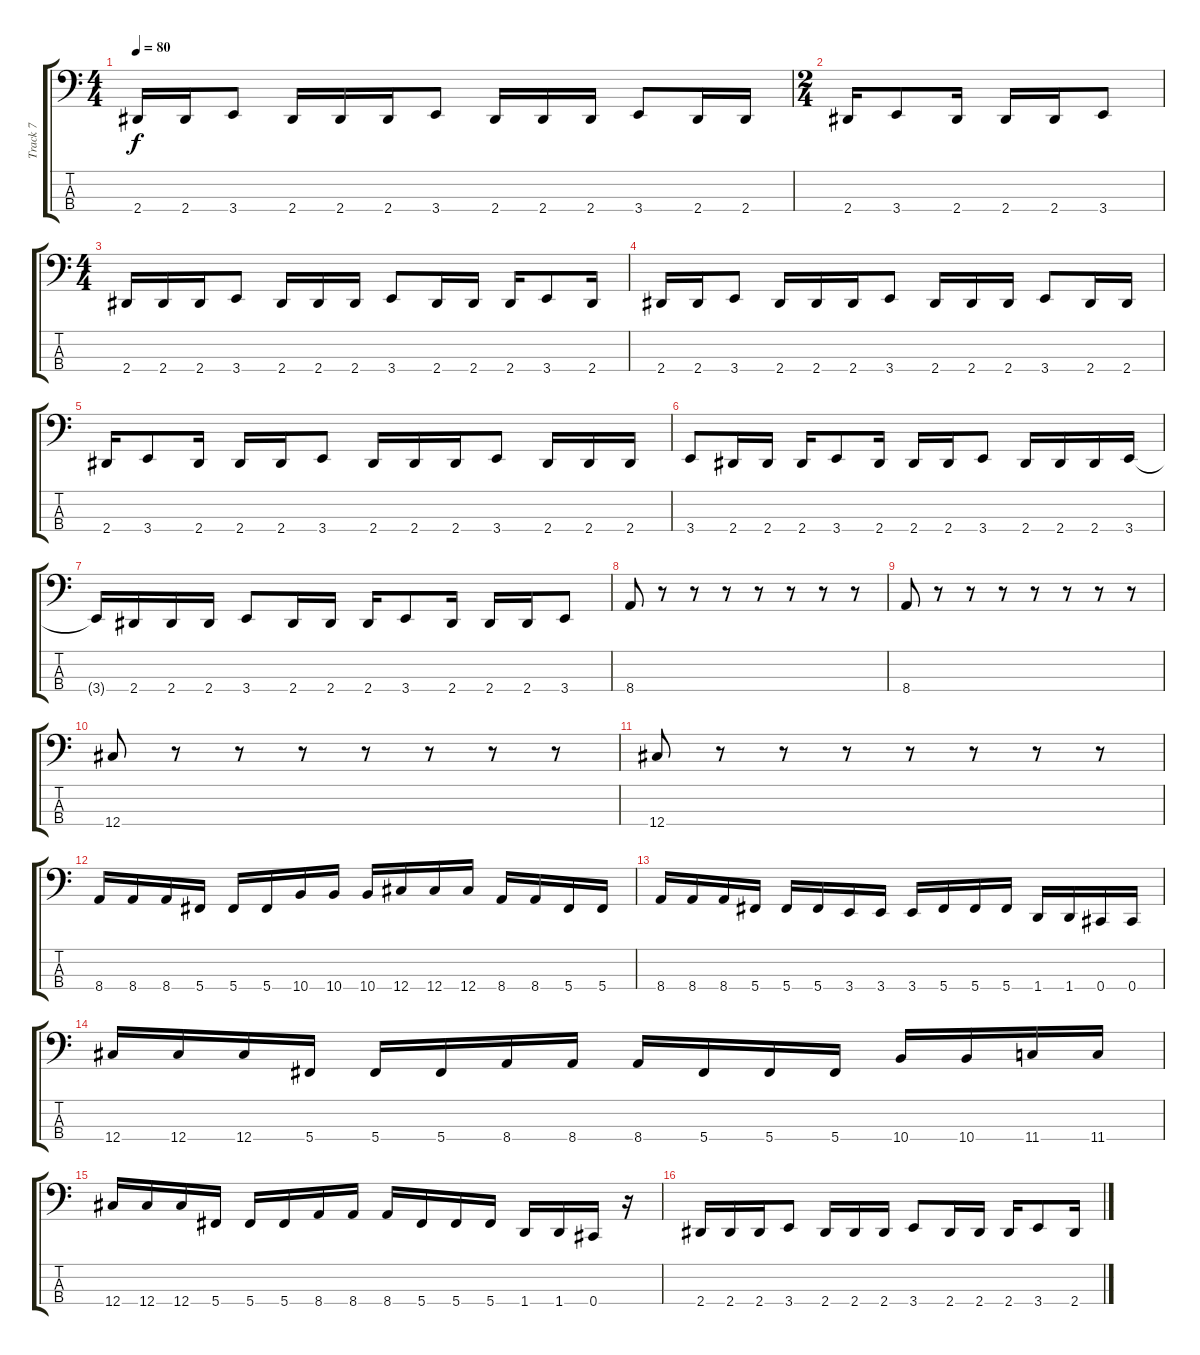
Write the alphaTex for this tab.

\track ("Track 7" "Track 7") {instrument slapbass2}
\staff {score tabs}
\tuning (Gb2 Db2 Ab1 Db1) {hide}
\ts (4 4)
\tempo 80
\clef f4
\ks c
2.4.16{dy f} 2.4.16 3.4.8 2.4.16 2.4.16 2.4.16 3.4.8 2.4.16 2.4.16 2.4.16 3.4.8 2.4.16 2.4.16 |
\ts (2 4)
2.4.16 3.4.8 2.4.16 2.4.16 2.4.16 3.4.8 |
\ts (4 4)
2.4.16 2.4.16 2.4.16 3.4.8 2.4.16 2.4.16 2.4.16 3.4.8 2.4.16 2.4.16 2.4.16 3.4.8 2.4.16 |
2.4.16 2.4.16 3.4.8 2.4.16 2.4.16 2.4.16 3.4.8 2.4.16 2.4.16 2.4.16 3.4.8 2.4.16 2.4.16 |
2.4.16 3.4.8 2.4.16 2.4.16 2.4.16 3.4.8 2.4.16 2.4.16 2.4.16 3.4.8 2.4.16 2.4.16 2.4.16 |
3.4.8 2.4.16 2.4.16 2.4.16 3.4.8 2.4.16 2.4.16 2.4.16 3.4.8 2.4.16 2.4.16 2.4.16 3.4.16 |
3.4{t}.16 2.4.16 2.4.16 2.4.16 3.4.8 2.4.16 2.4.16 2.4.16 3.4.8 2.4.16 2.4.16 2.4.16 3.4.8 |
8.4.8 r.8 r.8 r.8 r.8 r.8 r.8 r.8 |
8.4.8 r.8 r.8 r.8 r.8 r.8 r.8 r.8 |
12.4.8 r.8 r.8 r.8 r.8 r.8 r.8 r.8 |
12.4.8 r.8 r.8 r.8 r.8 r.8 r.8 r.8 |
8.4.16 8.4.16 8.4.16 5.4.16 5.4.16 5.4.16 10.4.16 10.4.16 10.4.16 12.4.16 12.4.16 12.4.16 8.4.16 8.4.16 5.4.16 5.4.16 |
8.4.16 8.4.16 8.4.16 5.4.16 5.4.16 5.4.16 3.4.16 3.4.16 3.4.16 5.4.16 5.4.16 5.4.16 1.4.16 1.4.16 0.4.16 0.4.16 |
12.4.16 12.4.16 12.4.16 5.4.16 5.4.16 5.4.16 8.4.16 8.4.16 8.4.16 5.4.16 5.4.16 5.4.16 10.4.16 10.4.16 11.4.16 11.4.16 |
12.4.16 12.4.16 12.4.16 5.4.16 5.4.16 5.4.16 8.4.16 8.4.16 8.4.16 5.4.16 5.4.16 5.4.16 1.4.16 1.4.16 0.4.16 r.16 |
2.4.16 2.4.16 2.4.16 3.4.8 2.4.16 2.4.16 2.4.16 3.4.8 2.4.16 2.4.16 2.4.16 3.4.8 2.4.16
